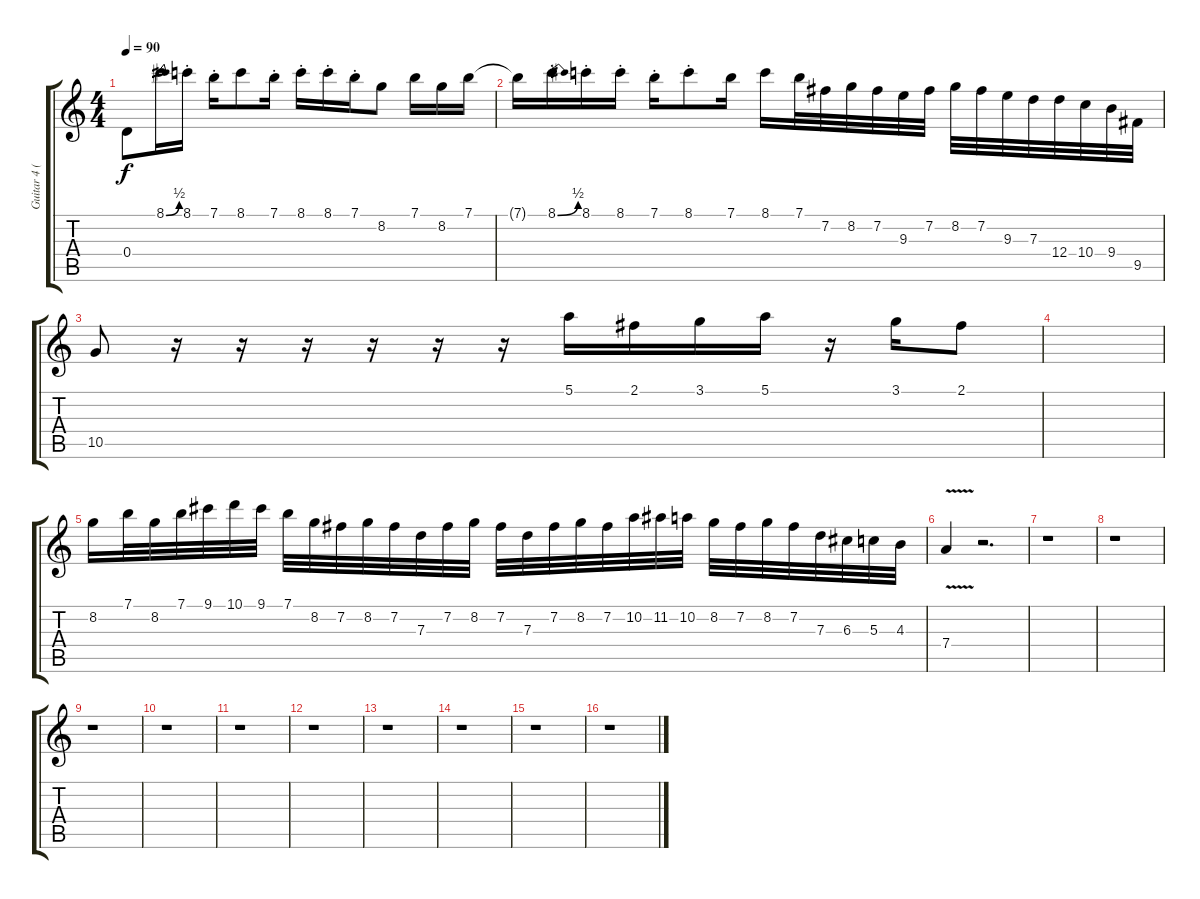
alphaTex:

\track ("Guitar 4 (Lead 2)" "Guitar 4 (") {instrument distortionguitar}
\staff {score tabs}
\tuning (E4 B3 G3 D3 A2 E2) {hide}
\ts (4 4)
\tempo 90
\clef g2
\ks c
0.4.8{dy f} 8.1{be (bend 0 0 60 2)}.16 8.1{st}.16 7.1{st}.16 8.1.8 7.1{st}.16 8.1{st}.16 8.1{st}.16 7.1{st}.16 8.2.8 7.1.16 8.2.16 7.1.16 |
7.1{t}.16 8.1{be (bend 0 0 60 2) st}.16 8.1{st}.16 8.1{st}.16 7.1{st}.16 8.1{st}.8 7.1.16 8.1.16 7.1.32 7.2.32 8.2.32 7.2.32 9.3.32 7.2.32 8.2.32 7.2.32 9.3.32 7.3.32 12.4.32 10.4.32 9.4.32 9.5.32 |
10.5.8 r.16 r.16 r.16 r.16 r.16 r.16 5.1.16 2.1.16 3.1.16 5.1.16 r.16 3.1.16 2.1.8 |
|
8.2.16 7.1.32 8.2.32 7.1.32 9.1.32 10.1.32 9.1.32 7.1.32 8.2.32 7.2.32 8.2.32 7.2.32 7.3.32 7.2.32 8.2.32 7.2.32 7.3.32 7.2.32 8.2.32 7.2.32 10.2.32 11.2.32 10.2.32 8.2.32 7.2.32 8.2.32 7.2.32 7.3.32 6.3.32 5.3.32 4.3.32 |
7.4{v}.4 r.2{d} |
r.1 |
r.1 |
r.1 |
r.1 |
r.1 |
r.1 |
r.1 |
r.1 |
r.1 |
r.1
